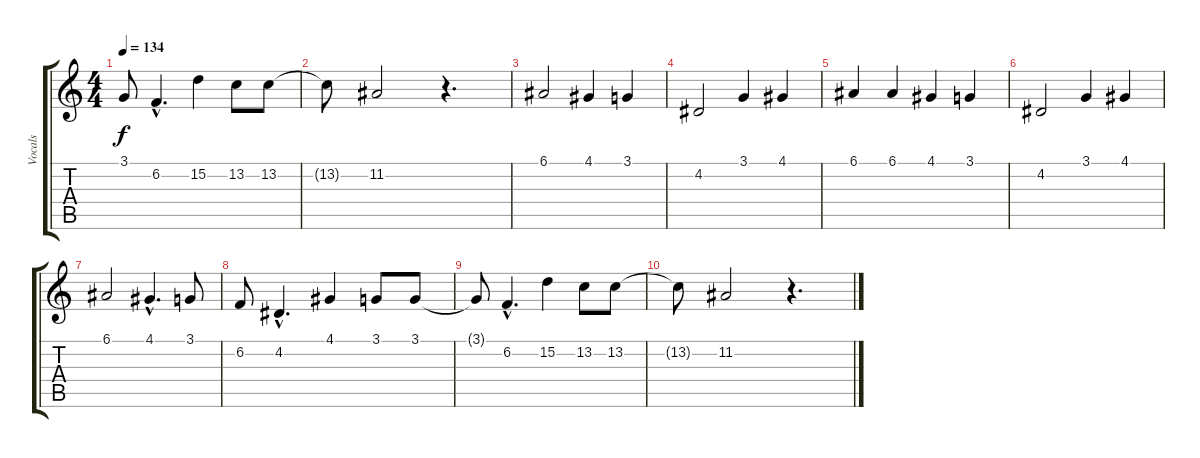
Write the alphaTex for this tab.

\track ("Vocals" "Vocals") {instrument lead8bassandlead}
\staff {score tabs}
\tuning (E4 B3 G3 D3 A2 E2) {hide}
\ts (4 4)
\tempo 134
\clef g2
\ks c
3.1{t}.8{dy f} 6.2{hac}.4{d} 15.2.4 13.2.8 13.2.8 |
13.2{t}.8 11.2.2 r.4{d} |
6.1.2 4.1.4 3.1.4 |
4.2.2 3.1.4 4.1.4 |
6.1.4 6.1.4 4.1.4 3.1.4 |
4.2.2 3.1.4 4.1.4 |
6.1.2 4.1{hac}.4{d} 3.1.8 |
6.2.8 4.2{hac}.4{d} 4.1.4 3.1.8 3.1.8 |
3.1{t}.8 6.2{hac}.4{d} 15.2.4 13.2.8 13.2.8 |
13.2{t}.8 11.2.2 r.4{d}
